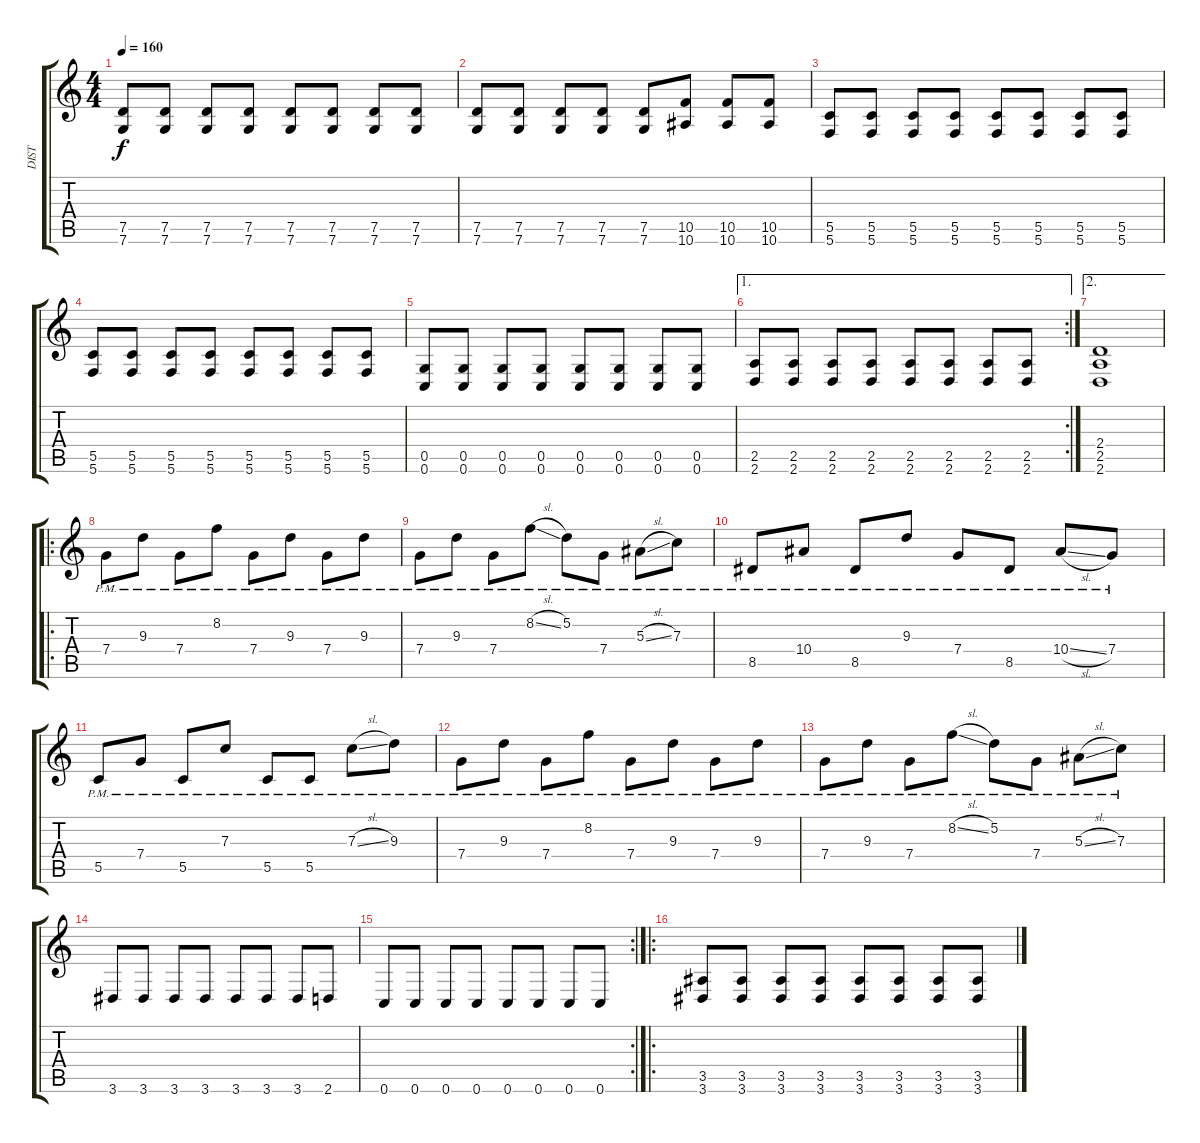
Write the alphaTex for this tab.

\track ("DIST" "DIST") {instrument overdrivenguitar}
\staff {score tabs}
\tuning (D4 A3 F3 C3 G2 C2) {hide}
\ts (4 4)
\tempo 160
\clef g2
\ks c
(7.5 7.6).8{dy f} (7.5 7.6).8 (7.5 7.6).8 (7.5 7.6).8 (7.5 7.6).8 (7.5 7.6).8 (7.5 7.6).8 (7.5 7.6).8 |
(7.5 7.6).8 (7.5 7.6).8 (7.5 7.6).8 (7.5 7.6).8 (7.5 7.6).8 (10.5 10.6).8 (10.5 10.6).8 (10.5 10.6).8 |
(5.5 5.6).8 (5.5 5.6).8 (5.5 5.6).8 (5.5 5.6).8 (5.5 5.6).8 (5.5 5.6).8 (5.5 5.6).8 (5.5 5.6).8 |
(5.5 5.6).8 (5.5 5.6).8 (5.5 5.6).8 (5.5 5.6).8 (5.5 5.6).8 (5.5 5.6).8 (5.5 5.6).8 (5.5 5.6).8 |
(0.5 0.6).8 (0.5 0.6).8 (0.5 0.6).8 (0.5 0.6).8 (0.5 0.6).8 (0.5 0.6).8 (0.5 0.6).8 (0.5 0.6).8 |
\ae 1
\rc 2
(2.5 2.6).8 (2.5 2.6).8 (2.5 2.6).8 (2.5 2.6).8 (2.5 2.6).8 (2.5 2.6).8 (2.5 2.6).8 (2.5 2.6).8 |
\ae 2
(2.4 2.5 2.6).1 |
\ro
7.4{pm}.8 9.3{pm}.8 7.4{pm}.8 8.2{pm}.8 7.4{pm}.8 9.3{pm}.8 7.4{pm}.8 9.3{pm}.8 |
7.4{pm}.8 9.3{pm}.8 7.4{pm}.8 8.2{sl pm}.8 5.2{pm}.8 7.4{pm}.8 5.3{sl pm}.8 7.3{pm}.8 |
8.5{pm}.8 10.4{pm}.8 8.5{pm}.8 9.3{pm}.8 7.4{pm}.8 8.5{pm}.8 10.4{sl pm}.8 7.4{pm}.8 |
5.5{pm}.8 7.4{pm}.8 5.5{pm}.8 7.3{pm}.8 5.5{pm}.8 5.5{pm}.8 7.3{sl pm}.8 9.3{pm}.8 |
7.4{pm}.8 9.3{pm}.8 7.4{pm}.8 8.2{pm}.8 7.4{pm}.8 9.3{pm}.8 7.4{pm}.8 9.3{pm}.8 |
7.4{pm}.8 9.3{pm}.8 7.4{pm}.8 8.2{sl pm}.8 5.2{pm}.8 7.4{pm}.8 5.3{sl pm}.8 7.3{pm}.8 |
3.6.8 3.6.8 3.6.8 3.6.8 3.6.8 3.6.8 3.6.8 2.6.8 |
\rc 2
0.6.8 0.6.8 0.6.8 0.6.8 0.6.8 0.6.8 0.6.8 0.6.8 |
\ro
(3.5 3.6).8 (3.5 3.6).8 (3.5 3.6).8 (3.5 3.6).8 (3.5 3.6).8 (3.5 3.6).8 (3.5 3.6).8 (3.5 3.6).8
